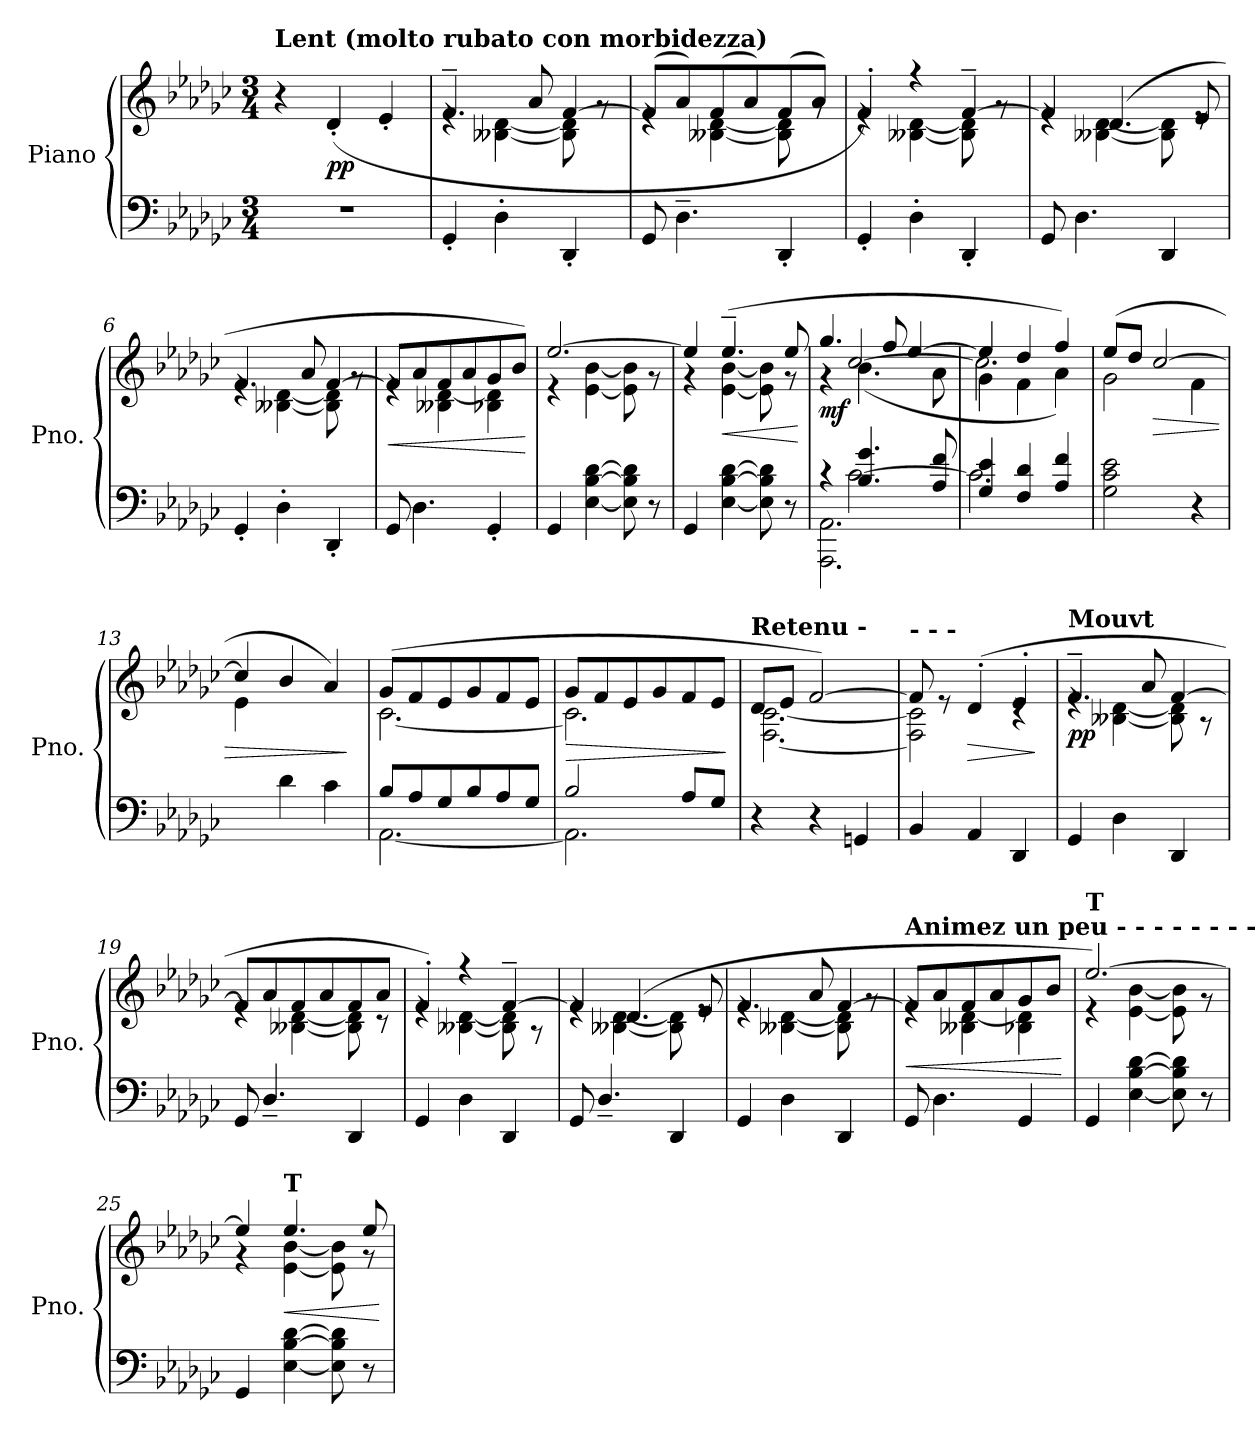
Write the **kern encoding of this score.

**kern	**kern	**dynam
*part1	*part1	*part1
*staff2	*staff1	*staff1/2
*I"Piano	*	*
*I'Pno.	*	*
*clefF4	*clefG2	*
*k[b-e-a-d-g-c-]	*k[b-e-a-d-g-c-]	*
*M3/4	*M3/4	*
=1	=1	=1
!	!LO:TX:a:B:t=Lent  (molto rubato con morbidezza)	!
2.r	4r	.
!	!	!LO:DY:b
.	(>4d-'/	pp
.	4e-'/	.
=2	=2	=2
*	*^	*
4GG-'/	4.f~/	4re	.
4D-'\	.	[4B--X\ [4d-\	.
.	8a-/	.	.
4DD-'/	[4f/	8B--\] 8d-\]	.
.	.	8rg	.
=3	=3	=3	=3
8GG-/	(>8f/L]	4re	.
4.D-~\	8a-/)	.	.
.	(>8f/	[4B--X\ [4d-\	.
.	8a-/)	.	.
4DD-'/	(>8f/	8B--\] 8d-\]	.
.	8a-/J)	8rg	.
=4	=4	=4	=4
4GG-'/	4f'/)	4re	.
4D-'\	4r	[4B--X\ [4d-\	.
4DD-'/	[4f~/	8B--\] 8d-\]	.
.	.	8rg	.
=5	=5	=5	=5
8GG-/	4f/]	4re	.
4.D-\	.	.	.
.	(>4.d-/	[4B--X\ [4d-\	.
4DD-/	.	8B--\] 8d-\]	.
.	8e-/	8re	.
!!LO:LB:g=z	!!
=6	=6	=6	=6
4GG-'/	4.f/	4re	.
4D-'\	.	[4B--X\ [4d-\	.
.	8a-/	.	.
4DD-'/	[4f/	8B--\] 8d-\]	.
.	.	8rg	.
=7	=7	=7	=7
!	!	!	!LO:HP:b
8GG-/	8f/L]	4re	<
4.D-\	8a-/	.	.
.	8f/	4B--X\ [4d-\	.
.	8a-/	.	.
4GG-'/	8g-/	4B-X\ 4d-\]	.
.	8b-/J)	.	.
*	*v	*v	*
.	.	[
=8	=8	=8
*	*^	*
4GG-/	[2.ee-/	4r	.
[4E-\ [4B-\ [4d-\	.	[4e-\ [4b-\	.
8E-\] 8B-\] 8d-\]	.	8e-\] 8b-\]	.
8r	.	8r	.
=9	=9	=9	=9
4GG-/	4ee-/]	4r	.
!	!	!	!LO:HP:b
[4E-\ [4B-\ [4d-\	(>4.ee-~/	[4e-\ [4b-\	<
8E-\] 8B-\] 8d-\]	.	8e-\] 8b-\]	.
8r	8ee-/	8r	.
*	*v	*v	*
.	.	[
=10	=10	=10
*^	*^	*
*	*^	*	*^	*
!	!	!	!	!	!	!LO:DY:b
4r	2.AAA-\ 2.AA-\	4ryy	4.gg-/	4r	4ryy	mf
4.B-/ 4.g-/	.	[2c-\	.	(<4.b-\	[2cc-/	.
.	.	.	8ff/	.	.	.
.	.	.	[4ee-/	.	.	.
8A-/ 8f/	.	.	.	8a-\	.	.
*	*v	*v	*	*	*	*
!!LO:LB:g=z	!!	!!
=11	=11	=11	=11	=11	=11
4G-/ 4e-/	2.c-\]	4ee-/]	4g-\	2.cc-\]	.
4F/ 4d-/	.	4dd-/	4f\	.	.
4A-/ 4f/	.	4ff/)	4a-\)	.	.
*v	*v	*	*	*	*
*	*	*v	*v	*
=12	=12	=12	=12
2G-\ 2c-\ 2e-\	(>8ee-/L	(<2g-\	.
.	8dd-/J	.	.
!	!	!	!LO:HP:b
.	[2cc-/	.	>
4r	.	4f\	.
=13	=13	=13	=13
4ryy	4cc-/]	4e-\	.
4d-\	4b-/	2ryy	.
4c-\)	4a-/)	.	.
*	*v	*v	*
.	.	]
=14	=14	=14
*^	*^	*
8B-/L	[2.AA-\	(>8g-/L	[2.c-\	.
8A-/	.	8f/	.	.
8G-/	.	8e-/	.	.
8B-/	.	8g-/	.	.
8A-/	.	8f/	.	.
8G-/J	.	8e-/J	.	.
=15	=15	=15	=15	=15
!	!	!	!	!LO:HP:b
2B-/	2.AA-\]	8g-/L	2.c-\]	>
.	.	8f/	.	.
.	.	8e-/	.	.
.	.	8g-/	.	.
8A-/L	.	8f/	.	.
8G-/J	.	8e-/J	.	.
*v	*v	*	*	*
*	*v	*v	*
.	.	]
=16	=16	=16
*	*^	*
!	!LO:TX:a:B:t=Retenu         -	!	!
!	!	!	!LO:DY:b
!	!	!	!LO:DY:n=1:b
4r	8d-/L	[2.F\ [2.c-\	other-dynamics p
.	8e-/J	.	.
4r	[2f/)	.	.
4GGn/	.	.	.
!!LO:LB:g=z	!!
=17	=17	=17	=17
!	!LO:TX:a:B:t=-       -       -	!	!
4BB-/	8f/]	2F\] 2c-\]	.
.	8re	.	.
!	!	!	!LO:HP:b
4AA-/	(>4d-'/	.	>
4DD-/	4e-'/	4rc	.
*	*v	*v	*
.	.	]
=18	=18	=18
*	*^	*
!	!LO:TX:a:B:t=Mouvt	!	!
!	!	!	!LO:DY:b
4GG-/	4.f~/	4re	pp
4D-\	.	[4B--X\ [4d-\	.
.	8a-/	.	.
4DD-/	[4f/	8B--\] 8d-\]	.
.	.	8r	.
=19	=19	=19	=19
8GG-/	8f/L]	4re	.
4.D-~/	8a-/	.	.
.	8f/	[4B--X\ [4d-\	.
.	8a-/	.	.
4DD-/	8f/	8B--\] 8d-\]	.
.	8a-/J	8r	.
=20	=20	=20	=20
4GG-/	4f'/)	4re	.
4D-\	4r	[4B--X\ [4d-\	.
4DD-/	[4f~/	8B--\] 8d-\]	.
.	.	8r	.
=21	=21	=21	=21
8GG-/	4f/]	4re	.
4.D-~/	.	.	.
.	(>4.d-/	[4B--X\ [4d-\	.
4DD-/	.	8B--\] 8d-\]	.
.	8e-/	8re	.
!!LO:PB:g=z	!!
=22	=22	=22	=22
4GG-/	4.f/	4re	.
4D-\	.	[4B--X\ [4d-\	.
.	8a-/	.	.
4DD-/	[4f/	8B--\] 8d-\]	.
.	.	8rg	.
=23	=23	=23	=23
!	!LO:TX:a:B:t=Animez      un     peu         -      -       -       -        -        -       -       -      -	!	!
!	!	!	!LO:HP:b
8GG-/	8f/L]	4re	<
4.D-\	8a-/	.	.
.	8f/	4B--X\ [4d-\	.
.	8a-/	.	.
4GG-/	8g-/	4B-X\ 4d-\]	.
.	8b-/J	.	.
*	*v	*v	*
.	.	[
=24	=24	=24
*	*^	*
!	!LO:TX:a:B:t=T	!	!
4GG-/	[2.ee-/)	4r	.
[4E-\ [4B-\ [4d-\	.	[4e-\ [4b-\	.
8E-\] 8B-\] 8d-\]	.	8e-\] 8b-\]	.
8r	.	8r	.
=25	=25	=25	=25
4GG-/	4ee-/]	4r	.
!	!LO:TX:a:B:t=T	!	!
!	!	!	!LO:HP:b
[4E-\ [4B-\ [4d-\	4.ee-/	[4e-\ [4b-\	<
8E-\] 8B-\] 8d-\]	.	8e-\] 8b-\]	.
8r	8ee-/	8r	.
*	*v	*v	*
.	.	[
=	=	=
*-	*-	*-
